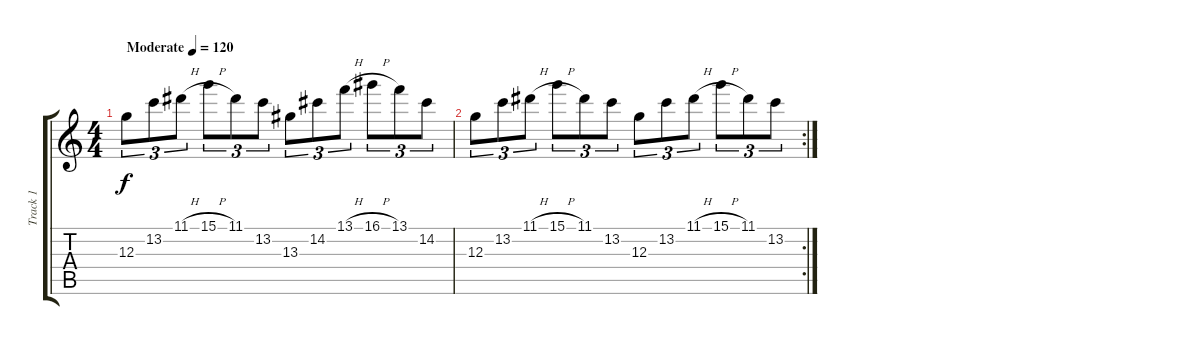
\track ("Track 1" "Track 1") {instrument acousticguitarsteel}
\staff {score tabs}
\tuning (E4 B3 G3 D3 A2 E2) {hide}
\ts (4 4)
\tempo (120 "Moderate")
\clef g2
\ks c
12.3.8{tu (3 2) dy f instrument acousticguitarsteel} 13.2.8{tu (3 2)} 11.1{h}.8{tu (3 2)} 15.1{h}.8{tu (3 2)} 11.1.8{tu (3 2)} 13.2.8{tu (3 2)} 13.3.8{tu (3 2)} 14.2.8{tu (3 2)} 13.1{h}.8{tu (3 2)} 16.1{h}.8{tu (3 2)} 13.1.8{tu (3 2)} 14.2.8{tu (3 2)} |
\rc 2
12.3.8{tu (3 2)} 13.2.8{tu (3 2)} 11.1{h}.8{tu (3 2)} 15.1{h}.8{tu (3 2)} 11.1.8{tu (3 2)} 13.2.8{tu (3 2)} 12.3.8{tu (3 2)} 13.2.8{tu (3 2)} 11.1{h}.8{tu (3 2)} 15.1{h}.8{tu (3 2)} 11.1.8{tu (3 2)} 13.2.8{tu (3 2)}
